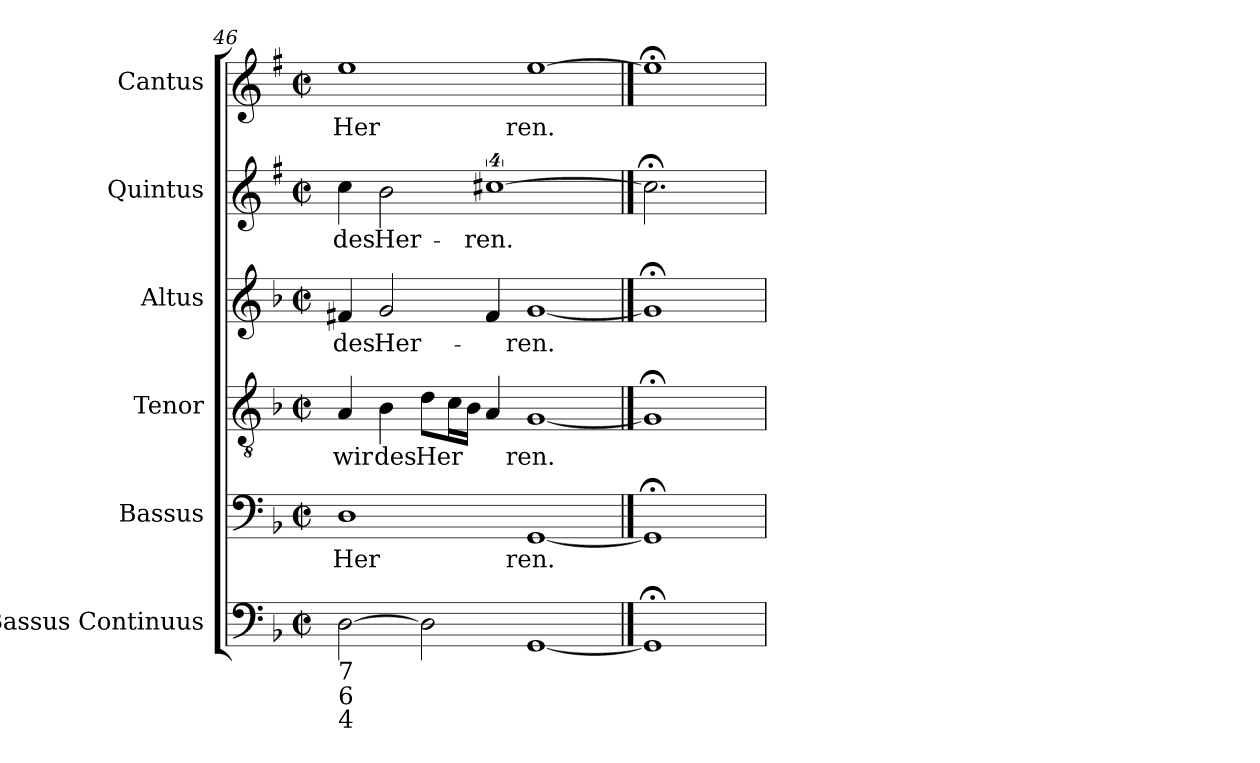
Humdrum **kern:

**kern	**kern	**text	**kern	**text	**kern	**text	**kern	**text	**kern	**text
*part6	*part5	*part5	*part4	*part4	*part3	*part3	*part2	*part2	*part1	*part1
*staff6	*staff5	*staff5	*staff4	*staff4	*staff3	*staff3	*staff2	*staff2	*staff1	*staff1
*I"Bassus Continuus	*I"Bassus	*	*I"Tenor	*	*I"Altus	*	*I"Quintus	*	*I"Cantus	*
*I'Bsn	*	*	*	*	*	*	*	*	*	*
*clefF4	*clefF4	*	*clefGv2	*	*clefG2	*	*clefG2	*	*clefG2	*
*	*	*	*	*	*	*	*ITrd1c2	*	*ITrd1c2	*
*k[b-]	*k[b-]	*	*k[b-]	*	*k[b-]	*	*k[b-]	*	*k[b-]	*
*F:	*F:	*	*F:	*	*F:	*	*F:	*	*F:	*
*M4/2	*M4/2	*	*M4/2	*	*M4/2	*	*M4/2	*	*M4/2	*
*met(c|)	*met(c|)	*	*met(c|)	*	*met(c|)	*	*met(c|)	*	*met(c|)	*
=46	=46	=46	=46	=46	=46	=46	=46	=46	=46	=46
!LO:TX:b:t=7	!	!	!	!	!	!	!	!	!	!
!LO:TX:b:t=6\n4	!	!	!	!	!	!	!	!	!	!
!	!	!LO:LY:b	!	!LO:LY:b	!	!LO:LY:b	!	!LO:LY:b	!	!LO:LY:b
[2D	1D	Her	4A	wir	4f#X	des	4b-	des	1dd	Her
!	!	!	!	!LO:LY:b	!	!LO:LY:b	!	!LO:LY:b	!	!
.	.	.	4B-	des	2g	Her-	2a	Her-	.	.
!	!	!	!	!LO:LY:b	!	!	!	!	!	!
2D]	.	.	8dL	Her	.	.	.	.	.	.
.	.	.	16cL	.	.	.	.	.	.	.
.	.	.	16B-JJ	.	.	.	.	.	.	.
!	!	!	!	!	!	!	!	!LO:LY:b	!	!
.	.	.	4A	.	4f#	.	[4%5bn	-ren.	.	.
!	!	!LO:LY:b	!	!LO:LY:b	!	!LO:LY:b	!	!	!	!LO:LY:b
[1GG	[1GG	ren.	[1G	ren.	[1g	-ren.	.	.	[1dd	ren.
==47	==47	==47	==47	==47	==47	==47	==47	==47	==47	==47
1GG;<]	1GG;<]	.	1G;<]	.	1g;<]	.	2.b;<]	.	1dd;<]	.
.	.	.	.	.	.	.	4ryy	.	.	.
=	=	=	=	=	=	=	=	=	=	=
*-	*-	*-	*-	*-	*-	*-	*-	*-	*-	*-
